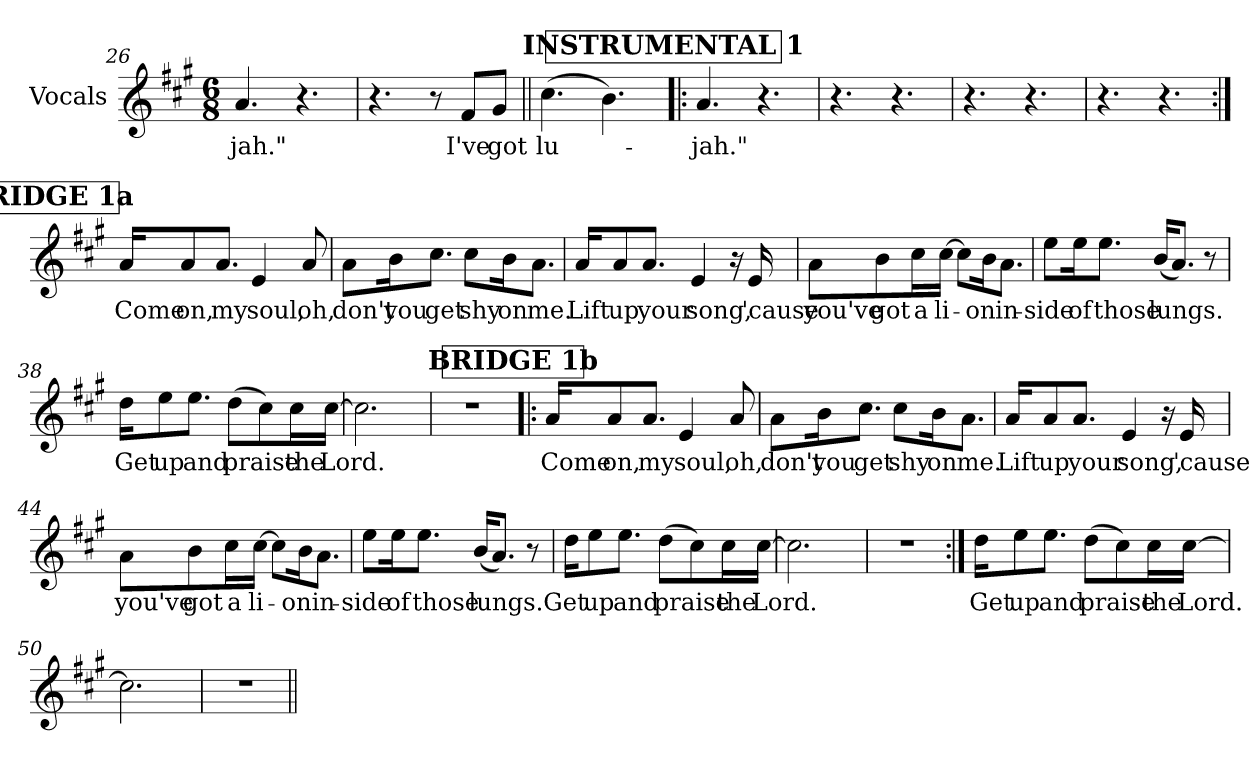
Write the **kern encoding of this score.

**kern	**text
*part1	*part1
*staff1	*staff1
*I"Vocals	*
*clefG2	*
*k[f#c#g#]	*
*A:	*
*M6/8	*
=26	=26
!	!LO:LY:b
4.a/	-jah."
4.r	.
=27	=27
4.r	.
!	!LO:LY:b
8r	3.
!	!LO:LY:b
8f#/L	I've
!	!LO:LY:b
8g#/J	got
=28||	=28||
!	!LO:LY:b
(>4.cc#\	­lu-
4.b\)	.
!!LO:REH:place=s1:a:B:t=INSTRUMENTAL 1
=29!|:	=29!|:
!	!LO:LY:b
4.a/	-jah."
4.r	.
=30	=30
4.r	.
4.r	.
!!LO:LB:g=z
=31	=31
4.r	.
4.r	.
=32	=32
4.r	.
4.r	.
!!LO:REH:place=s1:a:B:t=BRIDGE 1a
=33:|!	=33:|!
!	!LO:LY:b
16a/KL	Come
!	!LO:LY:b
8a/	on,
!	!LO:LY:b
8.a/J	my
!	!LO:LY:b
4e/	soul,
!	!LO:LY:b
8a/	oh,
=34	=34
!	!LO:LY:b
8a\L	don't
!	!LO:LY:b
16b\k	you
!	!LO:LY:b
8.cc#\J	get
!	!LO:LY:b
8cc#\L	shy
!	!LO:LY:b
16b\k	on
!	!LO:LY:b
8.a\J	me.
!!LO:LB:g=z
=35	=35
!	!LO:LY:b
16a/KL	Lift
!	!LO:LY:b
8a/	up
!	!LO:LY:b
8.a/J	your
!	!LO:LY:b
4e/	song,
16r	.
!	!LO:LY:b
16e/	'cause
=36	=36
!	!LO:LY:b
8a\L	you've
!	!LO:LY:b
8b\	got
!	!LO:LY:b
16cc#\L	a
!	!LO:LY:b
[16cc#\JJ	li-
8cc#\L]	.
!	!LO:LY:b
16b\k	-on
!	!LO:LY:b
8.a\J	in-
=37	=37
!	!LO:LY:b
8ee\L	-side
!	!LO:LY:b
16ee\k	of
!	!LO:LY:b
8.ee\J	those
!	!LO:LY:b
(<16b/KL	lungs.
8.a/J)	.
8r	.
!!LO:LB:g=z
=38	=38
!	!LO:LY:b
16dd\KL	Get
!	!LO:LY:b
8ee\	up
!	!LO:LY:b
8.ee\J	and
!	!LO:LY:b
(>8dd\L	praise
8cc#\)	.
!	!LO:LY:b
16cc#\L	the
!	!LO:LY:b
[16cc#\JJ	Lord.
=39	=39
2.cc#\]	.
=40	=40
2.r	.
!!LO:REH:place=s1:a:B:t=BRIDGE 1b
=41!|:	=41!|:
!	!LO:LY:b
16a/KL	Come
!	!LO:LY:b
8a/	on,
!	!LO:LY:b
8.a/J	my
!	!LO:LY:b
4e/	soul,
!	!LO:LY:b
8a/	oh,
!!LO:LB:g=z
=42	=42
!	!LO:LY:b
8a\L	don't
!	!LO:LY:b
16b\k	you
!	!LO:LY:b
8.cc#\J	get
!	!LO:LY:b
8cc#\L	shy
!	!LO:LY:b
16b\k	on
!	!LO:LY:b
8.a\J	me.
=43	=43
!	!LO:LY:b
16a/KL	Lift
!	!LO:LY:b
8a/	up
!	!LO:LY:b
8.a/J	your
!	!LO:LY:b
4e/	song,
16r	.
!	!LO:LY:b
16e/	'cause
=44	=44
!	!LO:LY:b
8a\L	you've
!	!LO:LY:b
8b\	got
!	!LO:LY:b
16cc#\L	a
!	!LO:LY:b
[16cc#\JJ	li-
8cc#\L]	.
!	!LO:LY:b
16b\k	-on
!	!LO:LY:b
8.a\J	in-
!!LO:LB:g=z
=45	=45
!	!LO:LY:b
8ee\L	-side
!	!LO:LY:b
16ee\k	of
!	!LO:LY:b
8.ee\J	those
!	!LO:LY:b
(<16b/KL	lungs.
8.a/J)	.
8r	.
=46	=46
!	!LO:LY:b
16dd\KL	Get
!	!LO:LY:b
8ee\	up
!	!LO:LY:b
8.ee\J	and
!	!LO:LY:b
(>8dd\L	praise
8cc#\)	.
!	!LO:LY:b
16cc#\L	the
!	!LO:LY:b
[16cc#\JJ	Lord.
=47	=47
2.cc#\]	.
=48	=48
2.r	.
!!LO:PB:g=z
=49:|!	=49:|!
!	!LO:LY:b
16dd\KL	Get
!	!LO:LY:b
8ee\	up
!	!LO:LY:b
8.ee\J	and
!	!LO:LY:b
(>8dd\L	praise
8cc#\)	.
!	!LO:LY:b
16cc#\L	the
!	!LO:LY:b
[16cc#\JJ	Lord.
=50	=50
2.cc#\]	.
=51	=51
2.r	.
=||	=||
*-	*-
